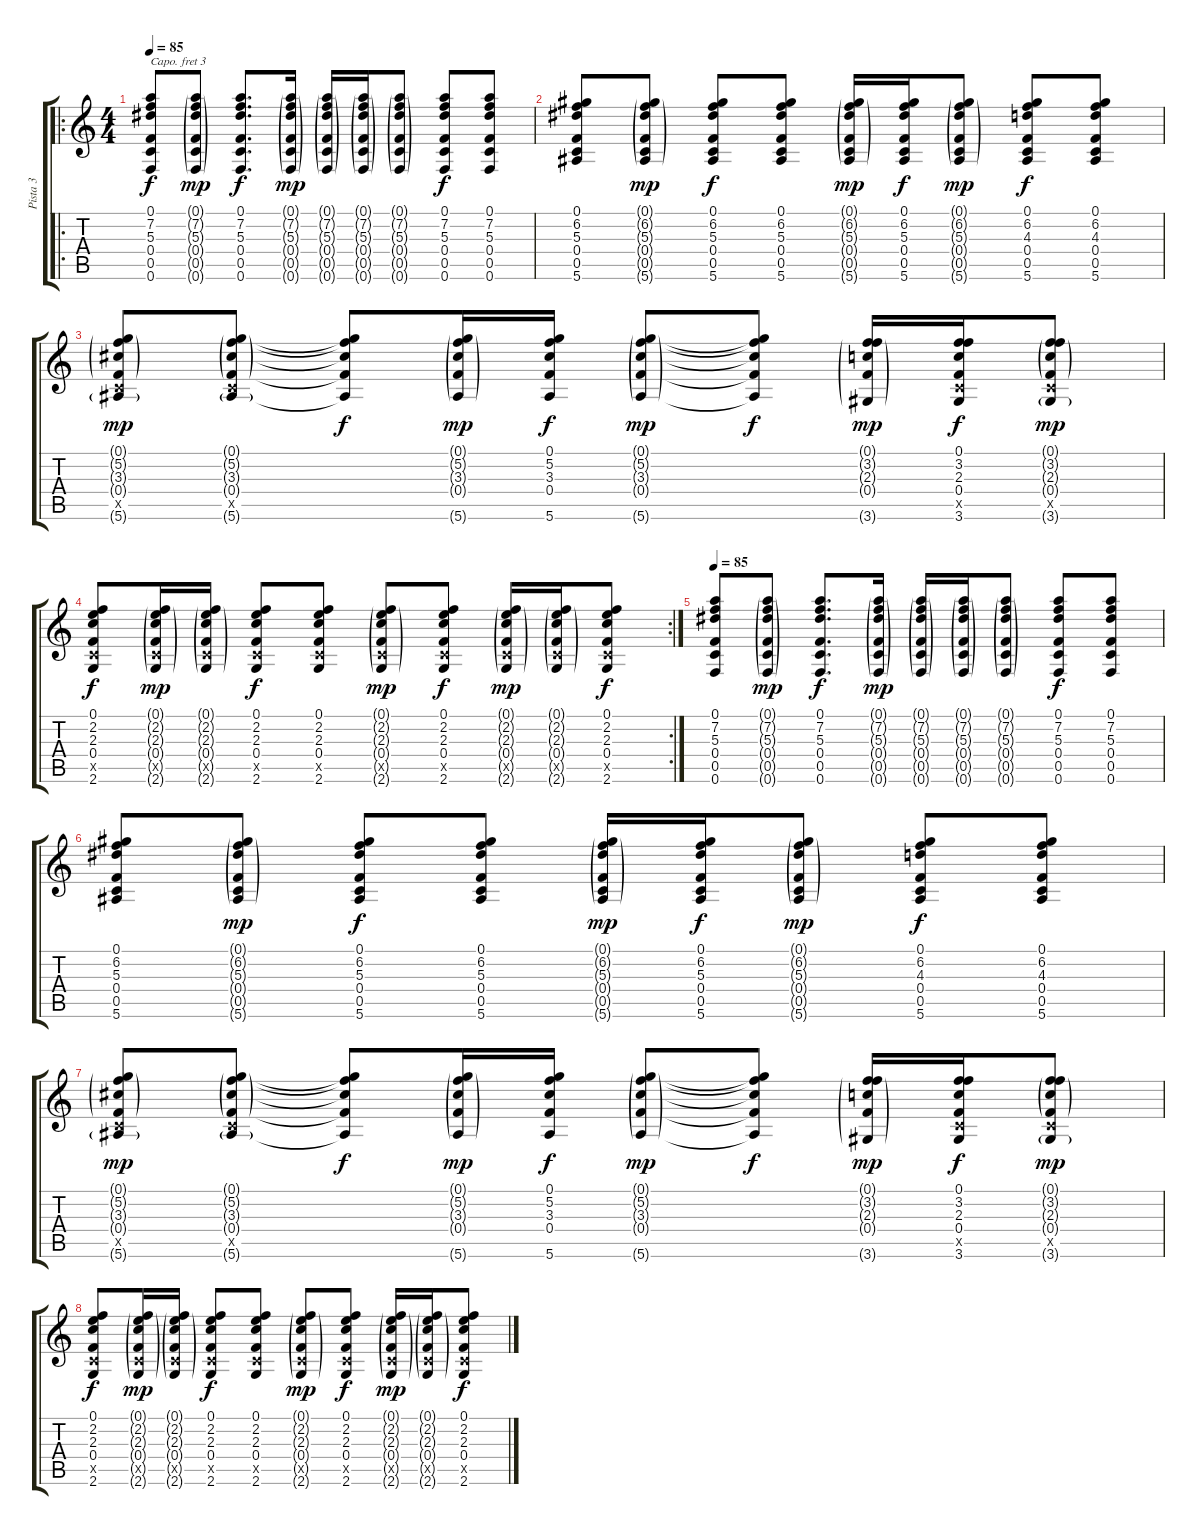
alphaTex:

\track ("Pista 3" "Pista 3") {instrument acousticguitarsteel}
\staff {score tabs}
\capo 3
\tuning (D4 B3 G3 D3 A2 D2) {hide}
\ro
\ts (4 4)
\tempo 85
\clef g2
\ks c
(0.1 7.2 5.3 0.4 0.5 0.6).8{dy f} (0.1{g} 7.2{g} 5.3{g} 0.4{g} 0.5{g} 0.6{g}).8{dy mp} (0.1 7.2 5.3 0.4 0.5 0.6).8{d dy f} (0.1{g} 7.2{g} 5.3{g} 0.4{g} 0.5{g} 0.6{g}).16{dy mp} (0.1{g} 7.2{g} 5.3{g} 0.4{g} 0.5{g} 0.6{g}).16 (0.1{g} 7.2{g} 5.3{g} 0.4{g} 0.5{g} 0.6{g}).16 (0.1{g} 7.2{g} 5.3{g} 0.4{g} 0.5{g} 0.6{g}).8 (0.1 7.2 5.3 0.4 0.5 0.6).8{dy f} (0.1 7.2 5.3 0.4 0.5 0.6).8 |
(0.1 6.2 5.3 0.4 0.5 5.6).8 (0.1{g} 6.2{g} 5.3{g} 0.4{g} 0.5{g} 5.6{g}).8{dy mp} (0.1 6.2 5.3 0.4 0.5 5.6).8{dy f} (0.1 6.2 5.3 0.4 0.5 5.6).8 (0.1{g} 6.2{g} 5.3{g} 0.4{g} 0.5{g} 5.6{g}).16{dy mp} (0.1 6.2 5.3 0.4 0.5 5.6).16{dy f} (0.1{g} 6.2{g} 5.3{g} 0.4{g} 0.5{g} 5.6{g}).8{dy mp} (0.1 6.2 4.3 0.4 0.5 5.6).8{dy f} (0.1 6.2 4.3 0.4 0.5 5.6).8 |
(0.1{g} 5.2{g} 3.3{g} 0.4{g} 0.5{x} 5.6{g}).8{dy mp} (0.1{g} 5.2{g} 3.3{g} 0.4{g} 0.5{x} 5.6{g}).8 (0.1{t} 5.2{t} 3.3{t} 0.4{t} 5.6{t}).8{dy f} (0.1{g} 5.2{g} 3.3{g} 0.4{g} 5.6{g}).16{dy mp} (0.1 5.2 3.3 0.4 5.6).16{dy f} (0.1{g} 5.2{g} 3.3{g} 0.4{g} 5.6{g}).8{dy mp} (0.1{t} 5.2{t} 3.3{t} 0.4{t} 5.6{t}).8{dy f} (0.1{g} 3.2{g} 2.3{g} 0.4{g} 3.6{g}).16{dy mp} (0.1 3.2 2.3 0.4 0.5{x} 3.6).16{dy f} (0.1{g} 3.2{g} 2.3{g} 0.4{g} 0.5{x} 3.6{g}).8{dy mp} |
\rc 2
(0.1 2.2 2.3 0.4 0.5{x} 2.6).8{dy f} (0.1{g} 2.2{g} 2.3{g} 0.4{g} 0.5{g x} 2.6{g}).16{dy mp} (0.1{g} 2.2{g} 2.3{g} 0.4{g} 0.5{g x} 2.6{g}).16 (0.1 2.2 2.3 0.4 0.5{x} 2.6).8{dy f} (0.1 2.2 2.3 0.4 0.5{x} 2.6).8 (0.1{g} 2.2{g} 2.3{g} 0.4{g} 0.5{g x} 2.6{g}).8{dy mp} (0.1 2.2 2.3 0.4 0.5{x} 2.6).8{dy f} (0.1{g} 2.2{g} 2.3{g} 0.4{g} 0.5{g x} 2.6{g}).16{dy mp} (0.1{g} 2.2{g} 2.3{g} 0.4{g} 0.5{g x} 2.6{g}).16 (0.1 2.2 2.3 0.4 0.5{x} 2.6).8{dy f} |
\tempo 85
(0.1 7.2 5.3 0.4 0.5 0.6).8 (0.1{g} 7.2{g} 5.3{g} 0.4{g} 0.5{g} 0.6{g}).8{dy mp} (0.1 7.2 5.3 0.4 0.5 0.6).8{d dy f} (0.1{g} 7.2{g} 5.3{g} 0.4{g} 0.5{g} 0.6{g}).16{dy mp} (0.1{g} 7.2{g} 5.3{g} 0.4{g} 0.5{g} 0.6{g}).16 (0.1{g} 7.2{g} 5.3{g} 0.4{g} 0.5{g} 0.6{g}).16 (0.1{g} 7.2{g} 5.3{g} 0.4{g} 0.5{g} 0.6{g}).8 (0.1 7.2 5.3 0.4 0.5 0.6).8{dy f} (0.1 7.2 5.3 0.4 0.5 0.6).8 |
(0.1 6.2 5.3 0.4 0.5 5.6).8 (0.1{g} 6.2{g} 5.3{g} 0.4{g} 0.5{g} 5.6{g}).8{dy mp} (0.1 6.2 5.3 0.4 0.5 5.6).8{dy f} (0.1 6.2 5.3 0.4 0.5 5.6).8 (0.1{g} 6.2{g} 5.3{g} 0.4{g} 0.5{g} 5.6{g}).16{dy mp} (0.1 6.2 5.3 0.4 0.5 5.6).16{dy f} (0.1{g} 6.2{g} 5.3{g} 0.4{g} 0.5{g} 5.6{g}).8{dy mp} (0.1 6.2 4.3 0.4 0.5 5.6).8{dy f} (0.1 6.2 4.3 0.4 0.5 5.6).8 |
(0.1{g} 5.2{g} 3.3{g} 0.4{g} 0.5{x} 5.6{g}).8{dy mp} (0.1{g} 5.2{g} 3.3{g} 0.4{g} 0.5{x} 5.6{g}).8 (0.1{t} 5.2{t} 3.3{t} 0.4{t} 5.6{t}).8{dy f} (0.1{g} 5.2{g} 3.3{g} 0.4{g} 5.6{g}).16{dy mp} (0.1 5.2 3.3 0.4 5.6).16{dy f} (0.1{g} 5.2{g} 3.3{g} 0.4{g} 5.6{g}).8{dy mp} (0.1{t} 5.2{t} 3.3{t} 0.4{t} 5.6{t}).8{dy f} (0.1{g} 3.2{g} 2.3{g} 0.4{g} 3.6{g}).16{dy mp} (0.1 3.2 2.3 0.4 0.5{x} 3.6).16{dy f} (0.1{g} 3.2{g} 2.3{g} 0.4{g} 0.5{x} 3.6{g}).8{dy mp} |
(0.1 2.2 2.3 0.4 0.5{x} 2.6).8{dy f} (0.1{g} 2.2{g} 2.3{g} 0.4{g} 0.5{g x} 2.6{g}).16{dy mp} (0.1{g} 2.2{g} 2.3{g} 0.4{g} 0.5{g x} 2.6{g}).16 (0.1 2.2 2.3 0.4 0.5{x} 2.6).8{dy f} (0.1 2.2 2.3 0.4 0.5{x} 2.6).8 (0.1{g} 2.2{g} 2.3{g} 0.4{g} 0.5{g x} 2.6{g}).8{dy mp} (0.1 2.2 2.3 0.4 0.5{x} 2.6).8{dy f} (0.1{g} 2.2{g} 2.3{g} 0.4{g} 0.5{g x} 2.6{g}).16{dy mp} (0.1{g} 2.2{g} 2.3{g} 0.4{g} 0.5{g x} 2.6{g}).16 (0.1 2.2 2.3 0.4 0.5{x} 2.6).8{dy f}
